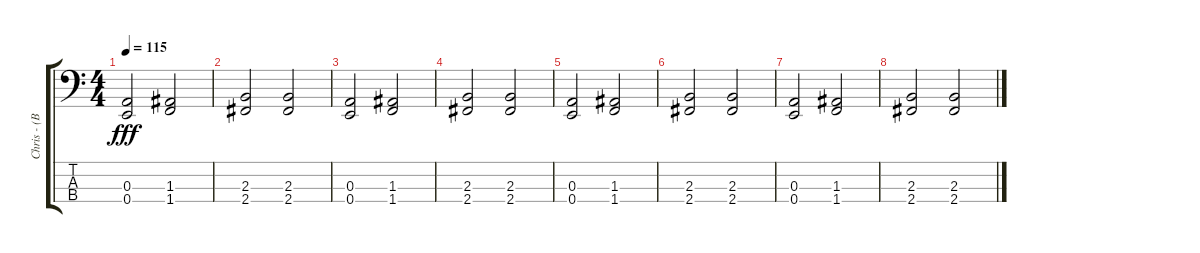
\track ("Chris - (Bass)" "Chris - (B") {instrument electricbassfinger}
\staff {score tabs}
\tuning (G2 D2 A1 E1) {hide}
\ts (4 4)
\tempo 115
\clef f4
\ks c
(0.3 0.4).2{dy fff instrument electricbassfinger} (1.3 1.4).2 |
(2.3 2.4).2 (2.3 2.4).2 |
(0.3 0.4).2 (1.3 1.4).2 |
(2.3 2.4).2 (2.3 2.4).2 |
(0.3 0.4).2 (1.3 1.4).2 |
(2.3 2.4).2 (2.3 2.4).2 |
(0.3 0.4).2 (1.3 1.4).2 |
(2.3 2.4).2 (2.3 2.4).2
